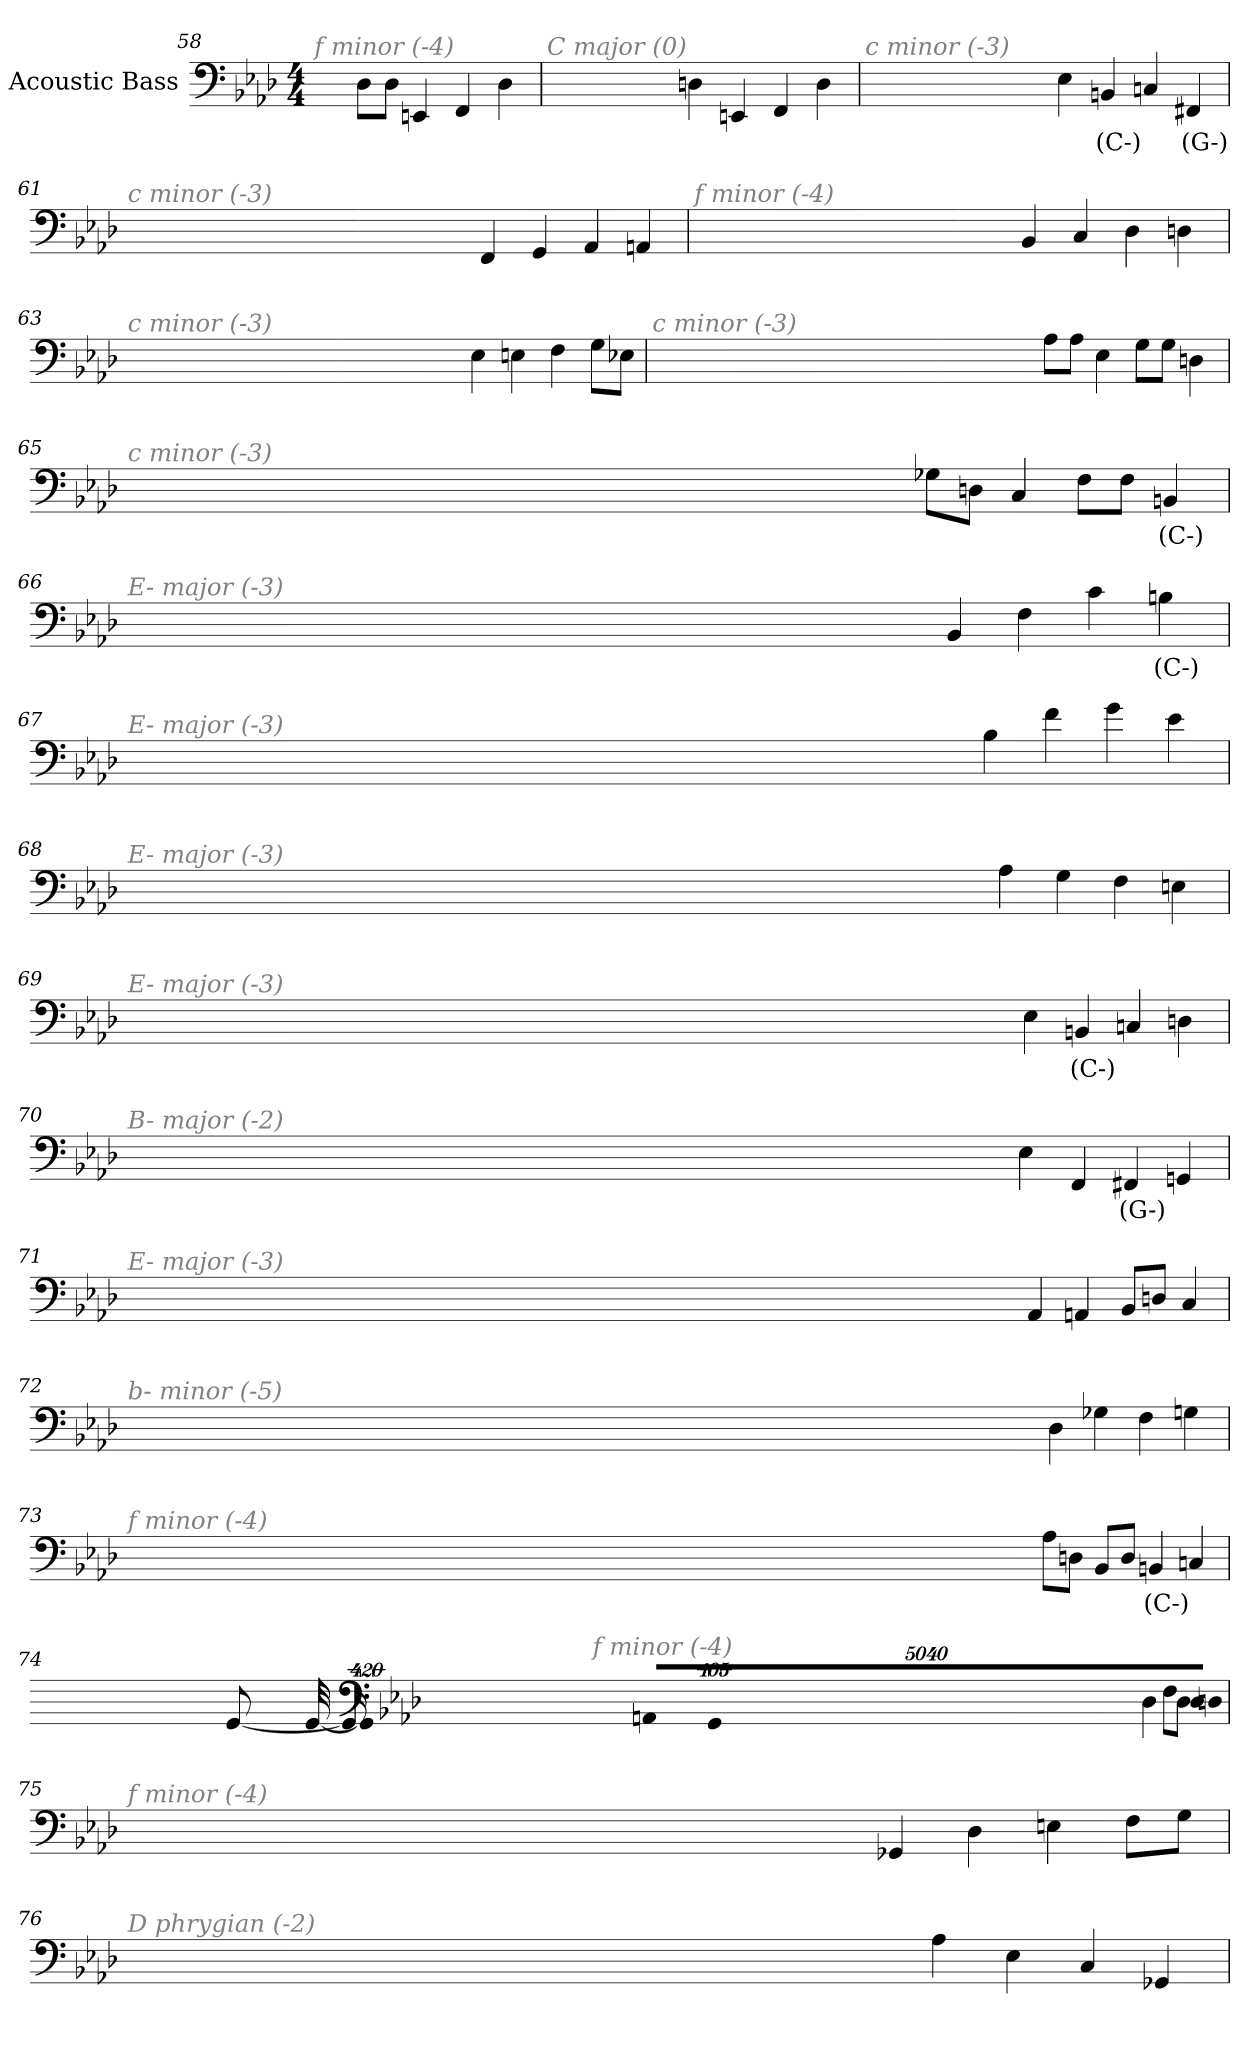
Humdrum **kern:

**kern	**text
*part1	*part1
*staff1	*staff1
*I"Acoustic Bass	*
*clefF4	*
*ITrd7c12	*
*k[b-e-a-d-]	*
*A-:	*
*M4/4	*
=58	=58
!LO:TX:i:color=#808080:t=f minor (-4)	!
8DD-L	.
8DD-J	.
4EEEn	.
4FFF	.
4DD-	.
=59	=59
!LO:TX:i:color=#808080:t=C major (0)	!
4DDn	.
4EEEn	.
4FFF	.
4DD	.
=60	=60
!LO:TX:i:color=#808080:t=c minor (-3)	!
4EE-	.
4BBBni	(C-)
4CCn	.
4FFF#Xi	(G-)
=61	=61
!LO:TX:i:color=#808080:t=c minor (-3)	!
4FFF	.
4GGG	.
4AAA-	.
4AAAn	.
=62	=62
!LO:TX:i:color=#808080:t=f minor (-4)	!
4BBB-	.
4CC	.
4DD-	.
4DDn	.
=63	=63
!LO:TX:i:color=#808080:t=c minor (-3)	!
4EE-	.
4EEn	.
4FF	.
8GGL	.
8EE-XJ	.
=64	=64
!LO:TX:i:color=#808080:t=c minor (-3)	!
8AA-L	.
8AA-J	.
4EE-	.
8GGL	.
8GGJ	.
4DDn	.
=65	=65
!LO:TX:i:color=#808080:t=c minor (-3)	!
8GG-XL	.
8DDnJ	.
4CC	.
8FFL	.
8FFJ	.
4BBBni	(C-)
=66	=66
!LO:TX:i:color=#808080:t=E- major (-3)	!
4BBB-	.
4FF	.
4C	.
4BBni	(C-)
=67	=67
!LO:TX:i:color=#808080:t=E- major (-3)	!
4BB-	.
4F	.
4G	.
4E-	.
=68	=68
!LO:TX:i:color=#808080:t=E- major (-3)	!
4AA-	.
4GG	.
4FF	.
4EEn	.
=69	=69
!LO:TX:i:color=#808080:t=E- major (-3)	!
4EE-	.
4BBBni	(C-)
4CCn	.
4DDn	.
=70	=70
!LO:TX:i:color=#808080:t=B- major (-2)	!
4EE-	.
4FFF	.
4FFF#Xi	(G-)
4GGGn	.
=71	=71
!LO:TX:i:color=#808080:t=E- major (-3)	!
4AAA-	.
4AAAn	.
8BBB-L	.
8DDnJ	.
4CC	.
=72	=72
!LO:TX:i:color=#808080:t=b- minor (-5)	!
4DD-	.
4GG-X	.
4FF	.
4GGn	.
=73	=73
!LO:TX:i:color=#808080:t=f minor (-4)	!
8AA-L	.
8DDnJ	.
8BBB-L	.
8DDJ	.
4BBBni	(C-)
4CCn	.
=74	=74
!LO:TX:i:color=#808080:t=f minor (-4)	!
4DD-	.
8FFL	.
8DD-J	.
!LO:N:vis=8	!
40320%3347DD-L	.
!LO:N:vis=8	!
40320%3347DDn	.
!LO:N:vis=8	!
40320%3347AAAnJ	.
!LO:N:vis=1024	!
[13440%13GGG	.
8GGG_	.
16GGG_	.
32GGG_	.
!LO:N:vis=1024%31	!
13440%407GGG]	.
=75	=75
!LO:TX:i:color=#808080:t=f minor (-4)	!
4GGG-X	.
4DD-	.
4EEn	.
8FFL	.
8GGJ	.
=76	=76
!LO:TX:i:color=#808080:t=D phrygian (-2)	!
4AA-	.
4EE-	.
4CC	.
4GGG-X	.
=	=
*-	*-
